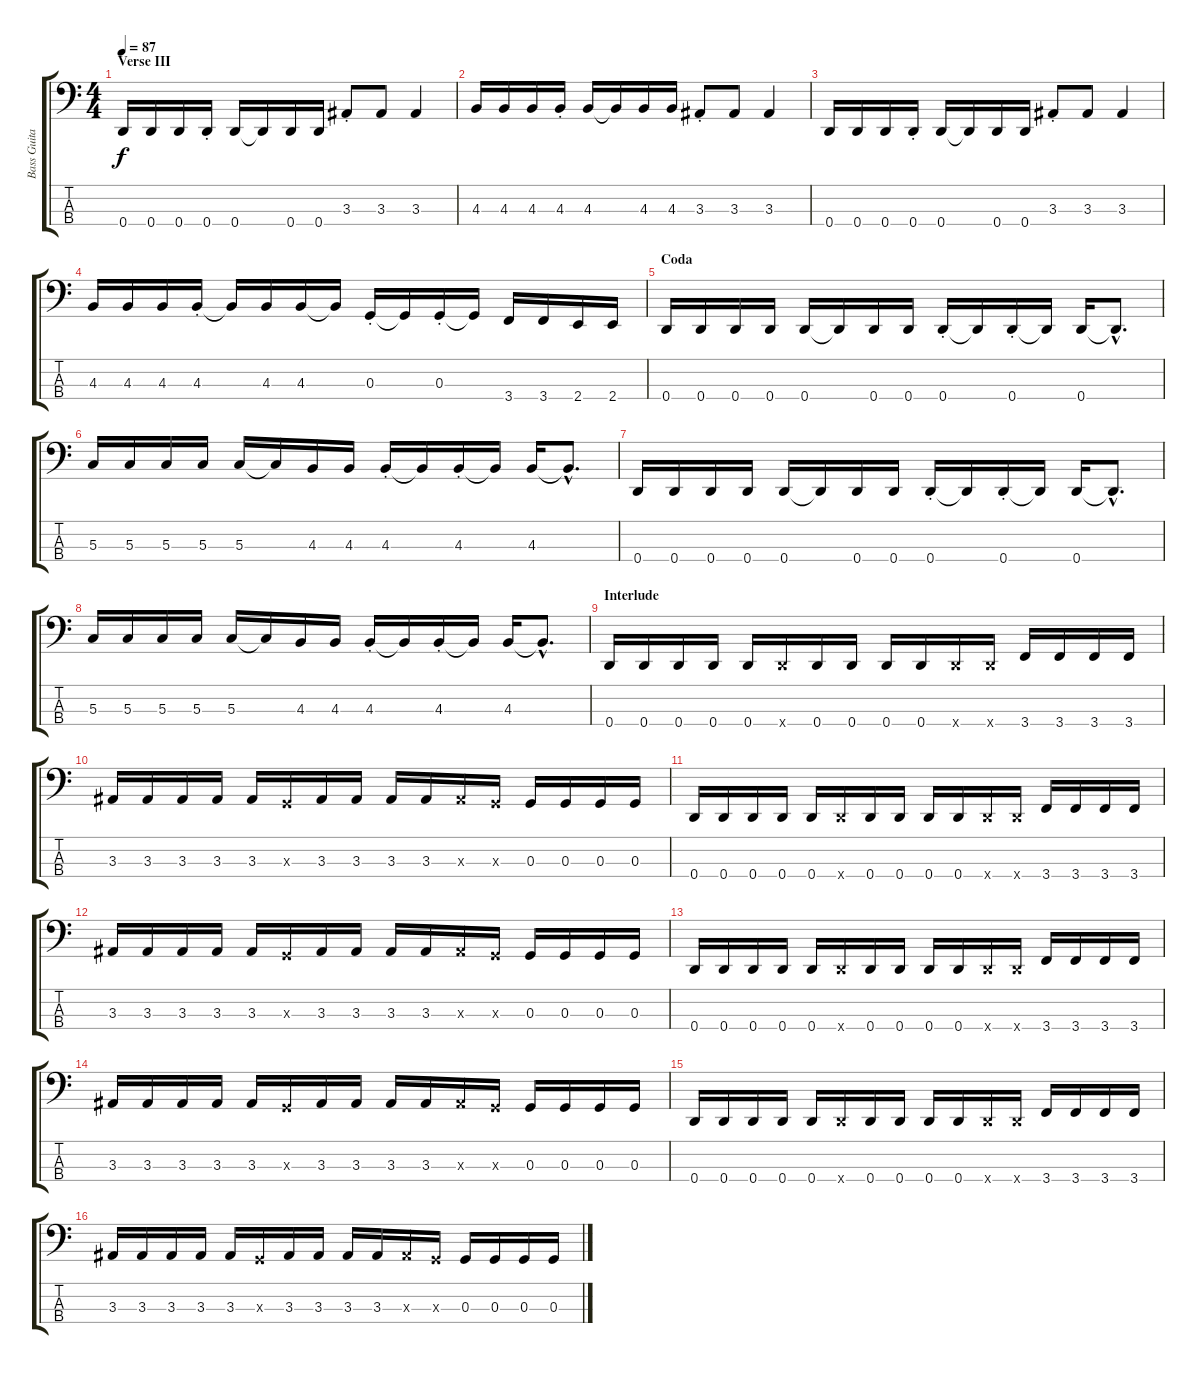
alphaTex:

\track ("Bass Guitar (Andi)" "Bass Guita") {instrument electricbassfinger}
\staff {score tabs}
\tuning (F2 C2 G1 D1) {hide}
\ts (4 4)
\section ("" "Verse III")
\tempo 87
\clef f4
\ks c
0.4.16{dy f} 0.4.16 0.4.16 0.4{st}.16 0.4.16 0.4{t}.16 0.4.16 0.4.16 3.3{st}.8 3.3.8 3.3.4 |
4.3.16 4.3.16 4.3.16 4.3{st}.16 4.3.16 4.3{t}.16 4.3.16 4.3.16 3.3{st}.8 3.3.8 3.3.4 |
0.4.16 0.4.16 0.4.16 0.4{st}.16 0.4.16 0.4{t}.16 0.4.16 0.4.16 3.3{st}.8 3.3.8 3.3.4 |
4.3.16 4.3.16 4.3.16 4.3{st}.16 4.3{t}.16 4.3.16 4.3.16 4.3{t}.16 0.3{st}.16 0.3{t}.16 0.3{st}.16 0.3{t}.16 3.4.16 3.4.16 2.4.16 2.4.16 |
\section ("" "Coda")
0.4.16 0.4.16 0.4.16 0.4.16 0.4.16 0.4{t}.16 0.4.16 0.4.16 0.4{st}.16 0.4{t}.16 0.4{st}.16 0.4{t}.16 0.4.16 0.4{hac t}.8{d} |
5.3.16 5.3.16 5.3.16 5.3.16 5.3.16 5.3{t}.16 4.3.16 4.3.16 4.3{st}.16 4.3{t}.16 4.3{st}.16 4.3{t}.16 4.3.16 4.3{hac t}.8{d} |
0.4.16 0.4.16 0.4.16 0.4.16 0.4.16 0.4{t}.16 0.4.16 0.4.16 0.4{st}.16 0.4{t}.16 0.4{st}.16 0.4{t}.16 0.4.16 0.4{hac t}.8{d} |
5.3.16 5.3.16 5.3.16 5.3.16 5.3.16 5.3{t}.16 4.3.16 4.3.16 4.3{st}.16 4.3{t}.16 4.3{st}.16 4.3{t}.16 4.3.16 4.3{hac t}.8{d} |
\section ("" "Interlude")
0.4.16 0.4.16 0.4.16 0.4.16 0.4.16 0.4{x}.16 0.4.16 0.4.16 0.4.16 0.4.16 0.4{x}.16 0.4{x}.16 3.4.16 3.4.16 3.4.16 3.4.16 |
3.3.16 3.3.16 3.3.16 3.3.16 3.3.16 0.3{x}.16 3.3.16 3.3.16 3.3.16 3.3.16 3.3{x}.16 0.3{x}.16 0.3.16 0.3.16 0.3.16 0.3.16 |
0.4.16 0.4.16 0.4.16 0.4.16 0.4.16 0.4{x}.16 0.4.16 0.4.16 0.4.16 0.4.16 0.4{x}.16 0.4{x}.16 3.4.16 3.4.16 3.4.16 3.4.16 |
3.3.16 3.3.16 3.3.16 3.3.16 3.3.16 0.3{x}.16 3.3.16 3.3.16 3.3.16 3.3.16 3.3{x}.16 0.3{x}.16 0.3.16 0.3.16 0.3.16 0.3.16 |
0.4.16 0.4.16 0.4.16 0.4.16 0.4.16 0.4{x}.16 0.4.16 0.4.16 0.4.16 0.4.16 0.4{x}.16 0.4{x}.16 3.4.16 3.4.16 3.4.16 3.4.16 |
3.3.16 3.3.16 3.3.16 3.3.16 3.3.16 0.3{x}.16 3.3.16 3.3.16 3.3.16 3.3.16 3.3{x}.16 0.3{x}.16 0.3.16 0.3.16 0.3.16 0.3.16 |
0.4.16 0.4.16 0.4.16 0.4.16 0.4.16 0.4{x}.16 0.4.16 0.4.16 0.4.16 0.4.16 0.4{x}.16 0.4{x}.16 3.4.16 3.4.16 3.4.16 3.4.16 |
3.3.16 3.3.16 3.3.16 3.3.16 3.3.16 0.3{x}.16 3.3.16 3.3.16 3.3.16 3.3.16 3.3{x}.16 0.3{x}.16 0.3.16 0.3.16 0.3.16 0.3.16
